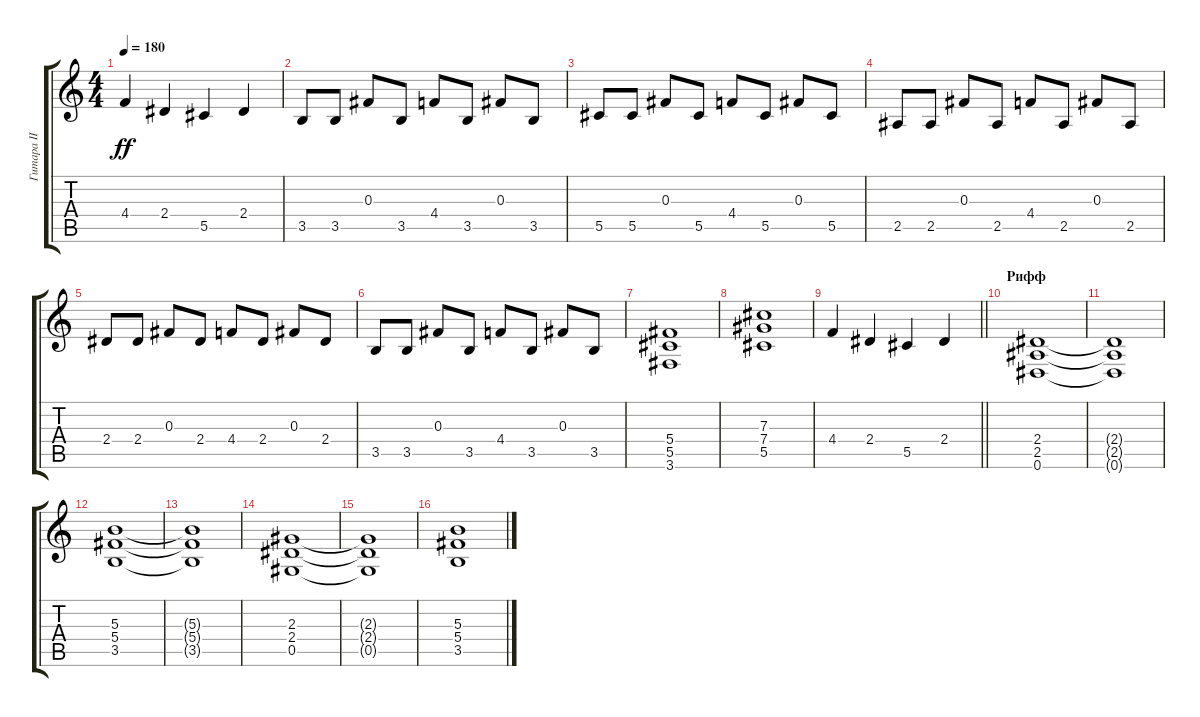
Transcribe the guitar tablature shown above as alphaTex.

\track ("Гитара II" "Гитара II") {instrument distortionguitar}
\staff {score tabs}
\tuning (Eb4 Bb3 Gb3 Db3 Ab2 Eb2) {hide}
\ts (4 4)
\tempo 180
\clef g2
\ks c
4.4.4{dy ff} 2.4.4 5.5.4 2.4.4 |
3.5.8 3.5.8 0.3.8 3.5.8 4.4.8 3.5.8 0.3.8 3.5.8 |
5.5.8 5.5.8 0.3.8 5.5.8 4.4.8 5.5.8 0.3.8 5.5.8 |
2.5.8 2.5.8 0.3.8 2.5.8 4.4.8 2.5.8 0.3.8 2.5.8 |
2.4.8 2.4.8 0.3.8 2.4.8 4.4.8 2.4.8 0.3.8 2.4.8 |
3.5.8 3.5.8 0.3.8 3.5.8 4.4.8 3.5.8 0.3.8 3.5.8 |
(5.4 5.5 3.6).1 |
(7.3 7.4 5.5).1 |
\barLineRight lightlight
4.4.4 2.4.4 5.5.4 2.4.4 |
\section ("" "Рифф")
(2.4 2.5 0.6).1 |
(2.4{t} 2.5{t} 0.6{t}).1 |
(5.3 5.4 3.5).1 |
(5.3{t} 5.4{t} 3.5{t}).1 |
(2.3 2.4 0.5).1 |
(2.3{t} 2.4{t} 0.5{t}).1 |
(5.3 5.4 3.5).1
